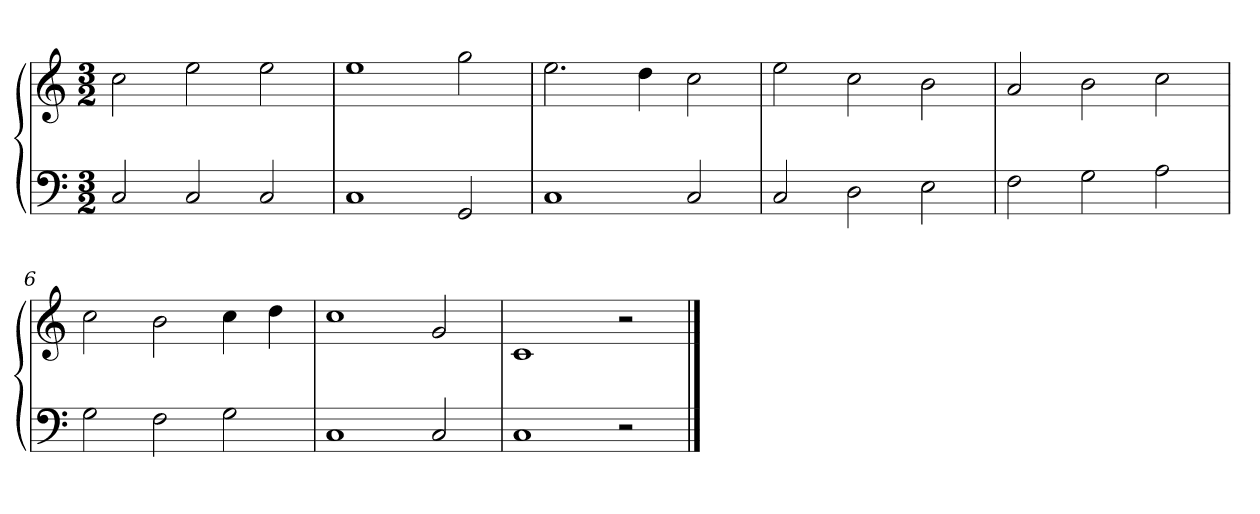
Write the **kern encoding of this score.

**kern	**kern
*part1	*part1
*staff2	*staff1
*clefF4	*clefG2
*M3/2	*M3/2
=1	=1
2C	2cc
2C	2ee
2C	2ee
=2	=2
1C	1ee
2GG	2gg
=3	=3
1C	2.ee
.	4dd
2C	2cc
=4	=4
2C	2ee
2D	2cc
2E	2b
=5	=5
2F	2a
2G	2b
2A	2cc
=6	=6
2G	2cc
2F	2b
2G	4cc
.	4dd
=7	=7
1C	1cc
2C	2g
!!LO:LB:g=z
=8	=8
1C	1c
2r	2r
==	==
*-	*-
